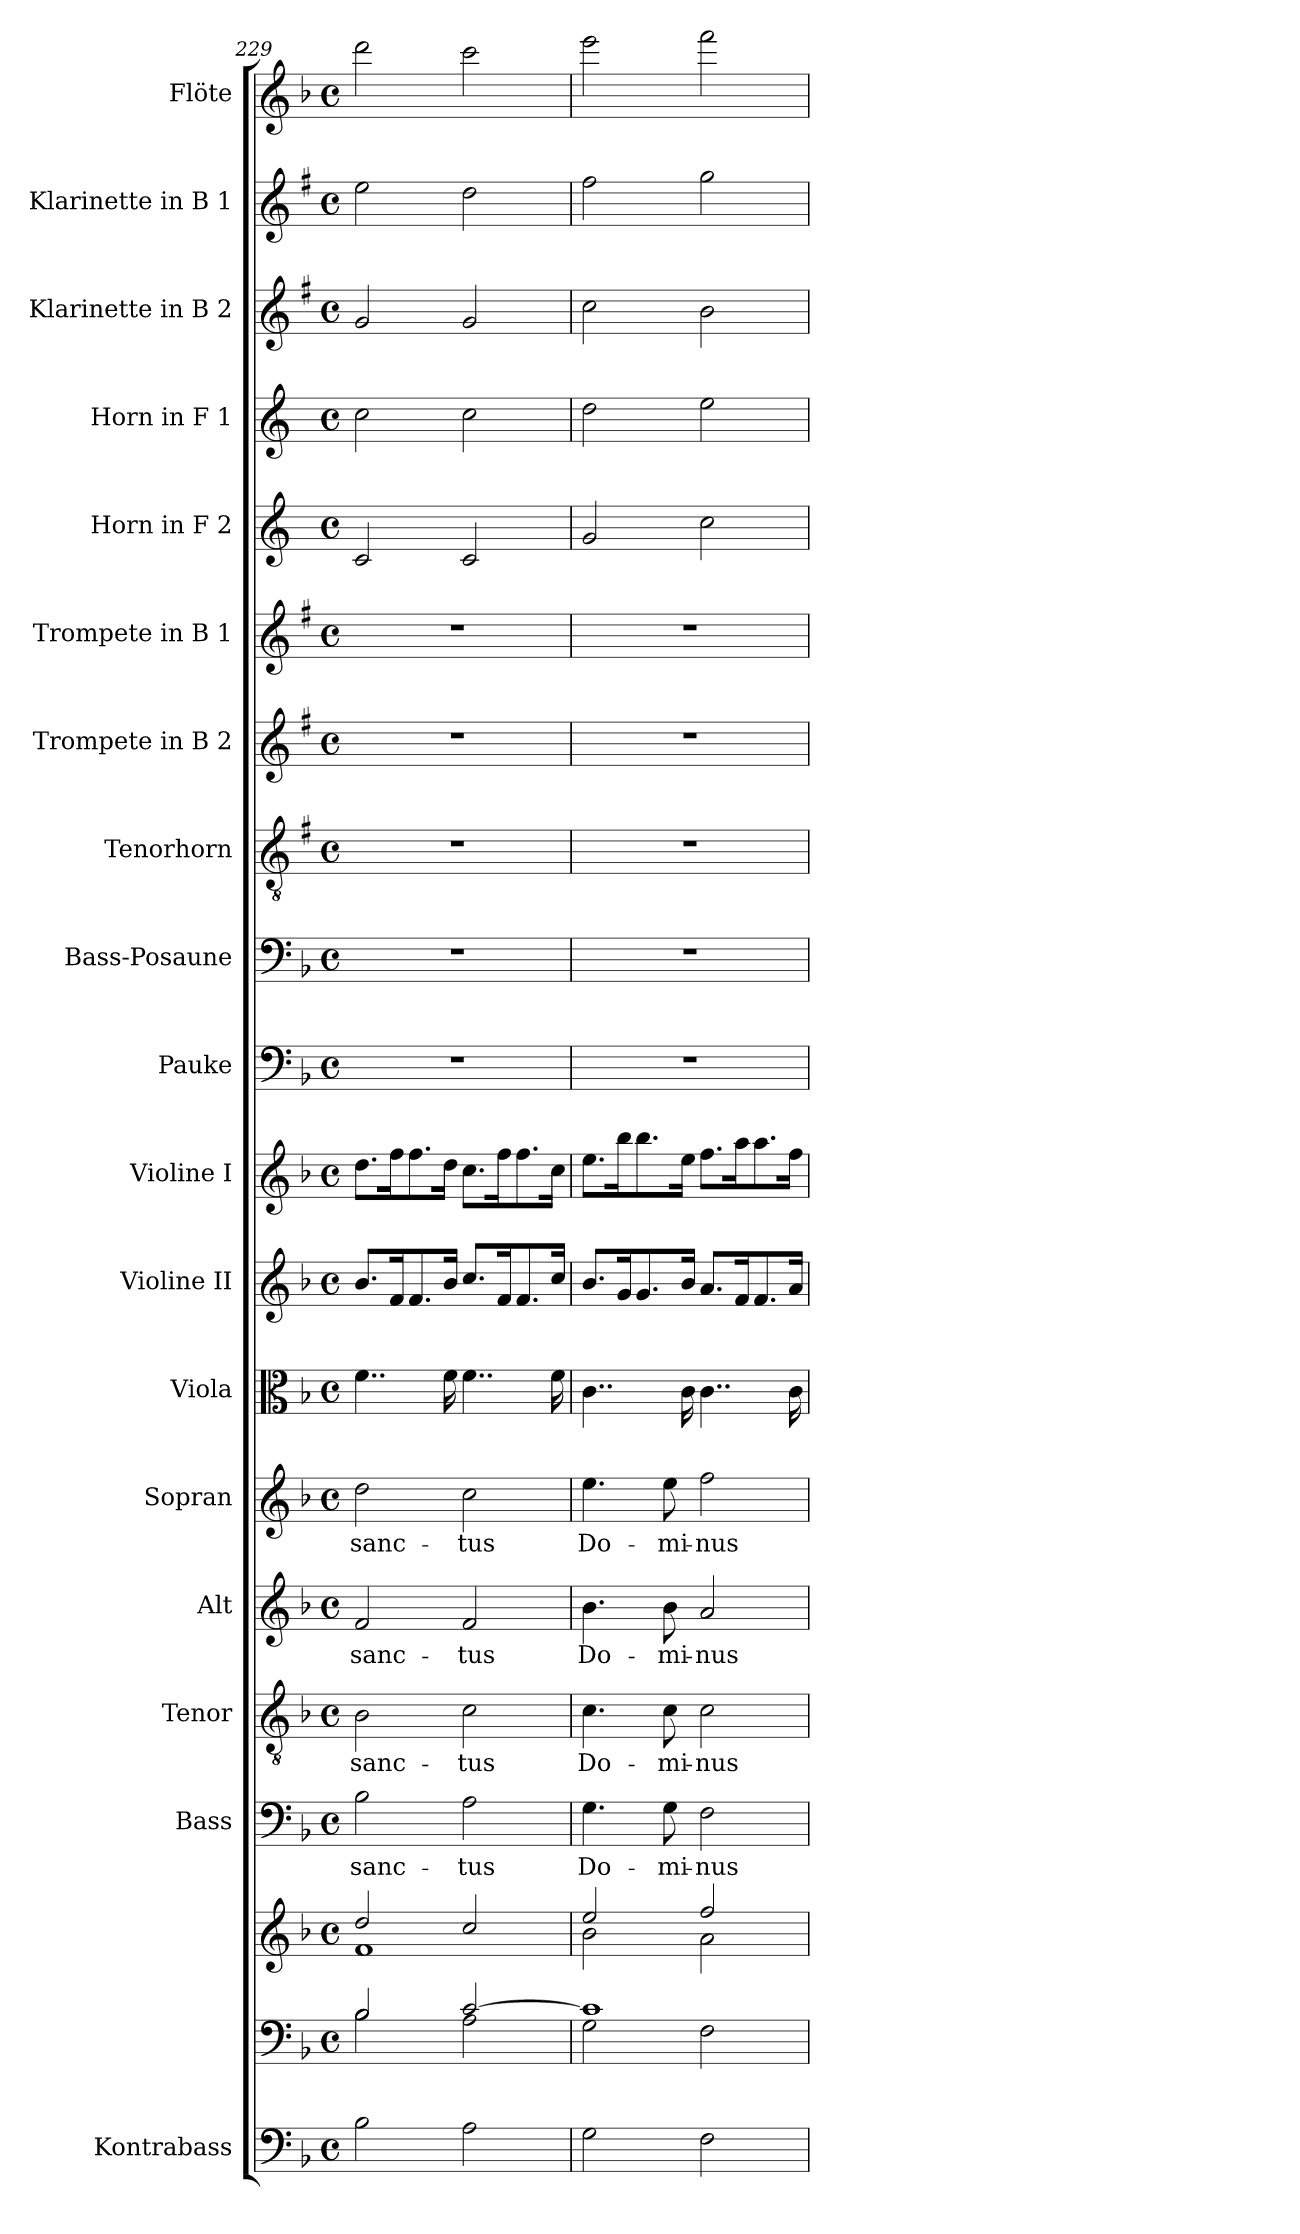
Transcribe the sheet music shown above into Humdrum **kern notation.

**kern	**kern	**kern	**kern	**text	**kern	**text	**kern	**text	**kern	**text	**kern	**kern	**kern	**kern	**kern	**kern	**kern	**kern	**kern	**kern	**kern	**kern	**kern
*part19	*part18	*part18	*part17	*part17	*part16	*part16	*part15	*part15	*part14	*part14	*part13	*part12	*part11	*part10	*part9	*part8	*part7	*part6	*part5	*part4	*part3	*part2	*part1
*staff20	*staff19	*staff18	*staff17	*staff17	*staff16	*staff16	*staff15	*staff15	*staff14	*staff14	*staff13	*staff12	*staff11	*staff10	*staff9	*staff8	*staff7	*staff6	*staff5	*staff4	*staff3	*staff2	*staff1
*I"Kontrabass	*	*	*I"Bass	*	*I"Tenor	*	*I"Alt	*	*I"Sopran	*	*I"Viola	*I"Violine II	*I"Violine I	*I"Pauke	*I"Bass-Posaune	*I"Tenorhorn	*I"Trompete in B 2	*I"Trompete in B 1	*I"Horn in F 2	*I"Horn in F 1	*I"Klarinette in B 2	*I"Klarinette in B 1	*I"Flöte
*I'Kb.	*	*	*I'B	*	*I'T	*	*I'A	*	*I'S	*	*I'Vla.	*I'Vl. II	*I'Vl. I	*I'Pk.	*I'B. Pos.	*I'T	*	*	*I'Hrn. 2	*I'Hrn. 1	*	*	*I'Fl.
*clefF4	*clefF4	*clefG2	*clefF4	*	*clefGv2	*	*clefG2	*	*clefG2	*	*clefC3	*clefG2	*clefG2	*clefF4	*clefF4	*clefGv2	*clefG2	*clefG2	*clefG2	*clefG2	*clefG2	*clefG2	*clefG2
*ITrd7c12	*	*	*	*	*	*	*	*	*	*	*	*	*	*	*	*ITrd1c2	*ITrd1c2	*ITrd1c2	*ITrd4c7	*ITrd4c7	*ITrd1c2	*ITrd1c2	*
*k[b-]	*k[b-]	*k[b-]	*k[b-]	*	*k[b-]	*	*k[b-]	*	*k[b-]	*	*k[b-]	*k[b-]	*k[b-]	*k[b-]	*k[b-]	*k[b-]	*k[b-]	*k[b-]	*k[b-]	*k[b-]	*k[b-]	*k[b-]	*k[b-]
*F:	*F:	*F:	*F:	*	*F:	*	*F:	*	*F:	*	*F:	*F:	*F:	*F:	*F:	*F:	*F:	*F:	*F:	*F:	*F:	*F:	*F:
*M4/4	*M4/4	*M4/4	*M4/4	*	*M4/4	*	*M4/4	*	*M4/4	*	*M4/4	*M4/4	*M4/4	*M4/4	*M4/4	*M4/4	*M4/4	*M4/4	*M4/4	*M4/4	*M4/4	*M4/4	*M4/4
*met(c)	*met(c)	*met(c)	*met(c)	*	*met(c)	*	*met(c)	*	*met(c)	*	*met(c)	*met(c)	*met(c)	*met(c)	*met(c)	*met(c)	*met(c)	*met(c)	*met(c)	*met(c)	*met(c)	*met(c)	*met(c)
=229	=229	=229	=229	=229	=229	=229	=229	=229	=229	=229	=229	=229	=229	=229	=229	=229	=229	=229	=229	=229	=229	=229	=229
*	*^	*^	*	*	*	*	*	*	*	*	*	*	*	*	*	*	*	*	*	*	*	*	*
!	!	!	!	!	!	!LO:LY:b	!	!LO:LY:b	!	!LO:LY:b	!	!LO:LY:b	!	!	!	!	!	!	!	!	!	!	!	!	!
2BB-\	2B-/	2B-\	2dd/	1f	2B-\	sanc-	2B-\	sanc-	2f/	sanc-	2dd\	sanc-	4..f\	8.b-/L	8.dd\L	1r	1r	1r	1r	1r	2F/	2f\	2f/	2dd\	2ddd\
.	.	.	.	.	.	.	.	.	.	.	.	.	.	16f/k	16ff\k	.	.	.	.	.	.	.	.	.	.
.	.	.	.	.	.	.	.	.	.	.	.	.	.	8.f/	8.ff\	.	.	.	.	.	.	.	.	.	.
.	.	.	.	.	.	.	.	.	.	.	.	.	16f\	16b-/Jk	16dd\Jk	.	.	.	.	.	.	.	.	.	.
!	!	!	!	!	!	!LO:LY:b	!	!LO:LY:b	!	!LO:LY:b	!	!LO:LY:b	!	!	!	!	!	!	!	!	!	!	!	!	!
2AA\	[>2c/	2A\	2cc/	.	2A\	-tus	2c\	-tus	2f/	-tus	2cc\	-tus	4..f\	8.cc/L	8.cc\L	.	.	.	.	.	2F/	2f\	2f/	2cc\	2ccc\
.	.	.	.	.	.	.	.	.	.	.	.	.	.	16f/k	16ff\k	.	.	.	.	.	.	.	.	.	.
.	.	.	.	.	.	.	.	.	.	.	.	.	.	8.f/	8.ff\	.	.	.	.	.	.	.	.	.	.
.	.	.	.	.	.	.	.	.	.	.	.	.	16f\	16cc/Jk	16cc\Jk	.	.	.	.	.	.	.	.	.	.
!!LO:PB:g=z
=230	=230	=230	=230	=230	=230	=230	=230	=230	=230	=230	=230	=230	=230	=230	=230	=230	=230	=230	=230	=230	=230	=230	=230	=230	=230
!	!	!	!	!	!	!LO:LY:b	!	!LO:LY:b	!	!LO:LY:b	!	!LO:LY:b	!	!	!	!	!	!	!	!	!	!	!	!	!
2GG\	1c]	2G\	2ee/	2b-\	4.G\	Do-	4.c\	Do-	4.b-\	Do-	4.ee\	Do-	4..c\	8.b-/L	8.ee\L	1r	1r	1r	1r	1r	2c/	2g\	2b-\	2ee\	2eee\
.	.	.	.	.	.	.	.	.	.	.	.	.	.	16g/k	16bb-\k	.	.	.	.	.	.	.	.	.	.
.	.	.	.	.	.	.	.	.	.	.	.	.	.	8.g/	8.bb-\	.	.	.	.	.	.	.	.	.	.
!	!	!	!	!	!	!LO:LY:b	!	!LO:LY:b	!	!LO:LY:b	!	!LO:LY:b	!	!	!	!	!	!	!	!	!	!	!	!	!
.	.	.	.	.	8G\	-mi-	8c\	-mi-	8b-\	-mi-	8ee\	-mi-	.	.	.	.	.	.	.	.	.	.	.	.	.
.	.	.	.	.	.	.	.	.	.	.	.	.	16c\	16b-/Jk	16ee\Jk	.	.	.	.	.	.	.	.	.	.
!	!	!	!	!	!	!LO:LY:b	!	!LO:LY:b	!	!LO:LY:b	!	!LO:LY:b	!	!	!	!	!	!	!	!	!	!	!	!	!
2FF\	.	2F\	2ff/	2a\	2F\	-nus	2c\	-nus	2a/	-nus	2ff\	-nus	4..c\	8.a/L	8.ff\L	.	.	.	.	.	2f\	2a\	2a\	2ff\	2fff\
.	.	.	.	.	.	.	.	.	.	.	.	.	.	16f/k	16aa\k	.	.	.	.	.	.	.	.	.	.
.	.	.	.	.	.	.	.	.	.	.	.	.	.	8.f/	8.aa\	.	.	.	.	.	.	.	.	.	.
.	.	.	.	.	.	.	.	.	.	.	.	.	16c\	16a/Jk	16ff\Jk	.	.	.	.	.	.	.	.	.	.
*	*v	*v	*	*	*	*	*	*	*	*	*	*	*	*	*	*	*	*	*	*	*	*	*	*	*
*	*	*v	*v	*	*	*	*	*	*	*	*	*	*	*	*	*	*	*	*	*	*	*	*	*
=	=	=	=	=	=	=	=	=	=	=	=	=	=	=	=	=	=	=	=	=	=	=	=
*-	*-	*-	*-	*-	*-	*-	*-	*-	*-	*-	*-	*-	*-	*-	*-	*-	*-	*-	*-	*-	*-	*-	*-
